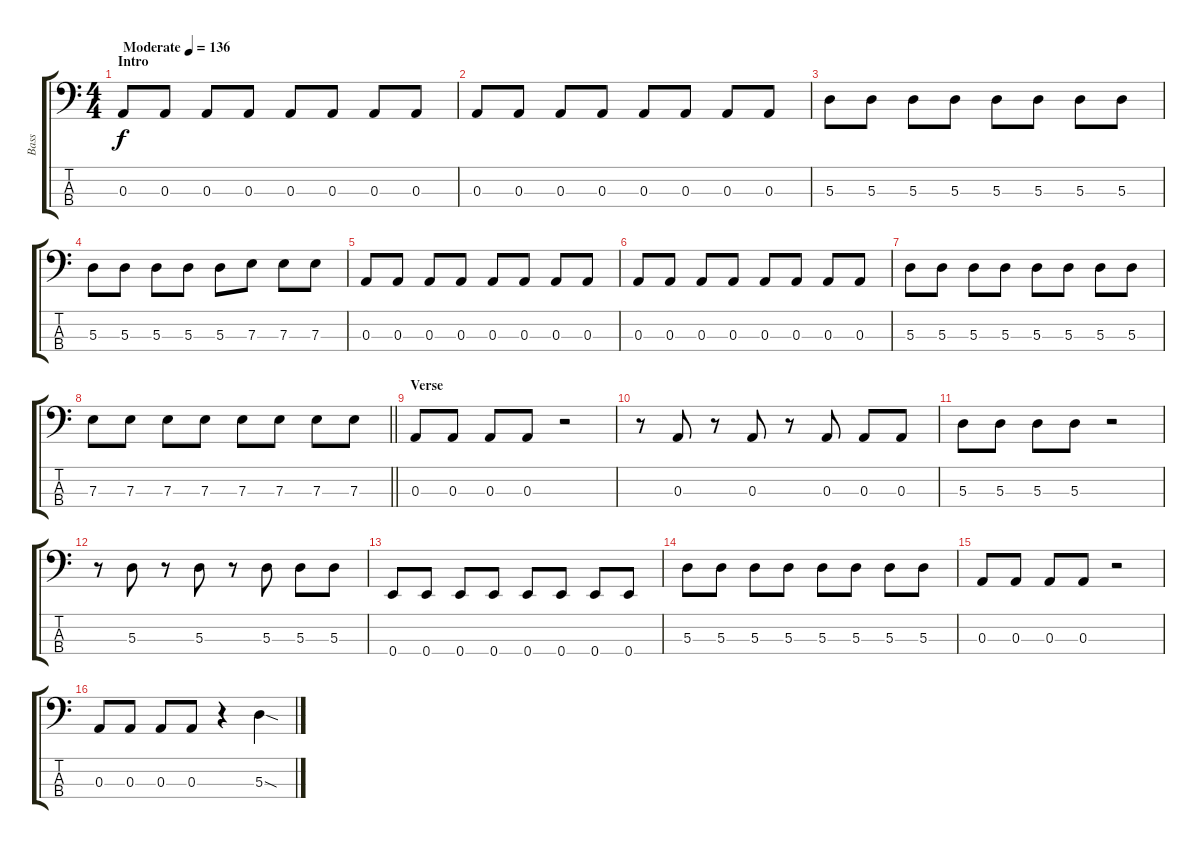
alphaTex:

\track ("Bass" "Bass") {instrument electricbassfinger}
\staff {score tabs}
\tuning (G2 D2 A1 E1) {hide}
\ts (4 4)
\section ("" "Intro")
\tempo (136 "Moderate")
\clef f4
\ks c
0.3.8{dy f instrument electricbassfinger} 0.3.8 0.3.8 0.3.8 0.3.8 0.3.8 0.3.8 0.3.8 |
0.3.8 0.3.8 0.3.8 0.3.8 0.3.8 0.3.8 0.3.8 0.3.8 |
5.3.8 5.3.8 5.3.8 5.3.8 5.3.8 5.3.8 5.3.8 5.3.8 |
5.3.8 5.3.8 5.3.8 5.3.8 5.3.8 7.3.8 7.3.8 7.3.8 |
0.3.8 0.3.8 0.3.8 0.3.8 0.3.8 0.3.8 0.3.8 0.3.8 |
0.3.8 0.3.8 0.3.8 0.3.8 0.3.8 0.3.8 0.3.8 0.3.8 |
5.3.8 5.3.8 5.3.8 5.3.8 5.3.8 5.3.8 5.3.8 5.3.8 |
\barLineRight lightlight
7.3.8 7.3.8 7.3.8 7.3.8 7.3.8 7.3.8 7.3.8 7.3.8 |
\section ("" "Verse")
0.3.8 0.3.8 0.3.8 0.3.8 r.2 |
r.8 0.3.8 r.8 0.3.8 r.8 0.3.8 0.3.8 0.3.8 |
5.3.8 5.3.8 5.3.8 5.3.8 r.2 |
r.8 5.3.8 r.8 5.3.8 r.8 5.3.8 5.3.8 5.3.8 |
0.4.8 0.4.8 0.4.8 0.4.8 0.4.8 0.4.8 0.4.8 0.4.8 |
5.3.8 5.3.8 5.3.8 5.3.8 5.3.8 5.3.8 5.3.8 5.3.8 |
0.3.8 0.3.8 0.3.8 0.3.8 r.2 |
0.3.8 0.3.8 0.3.8 0.3.8 r.4 5.3{sod}.4
